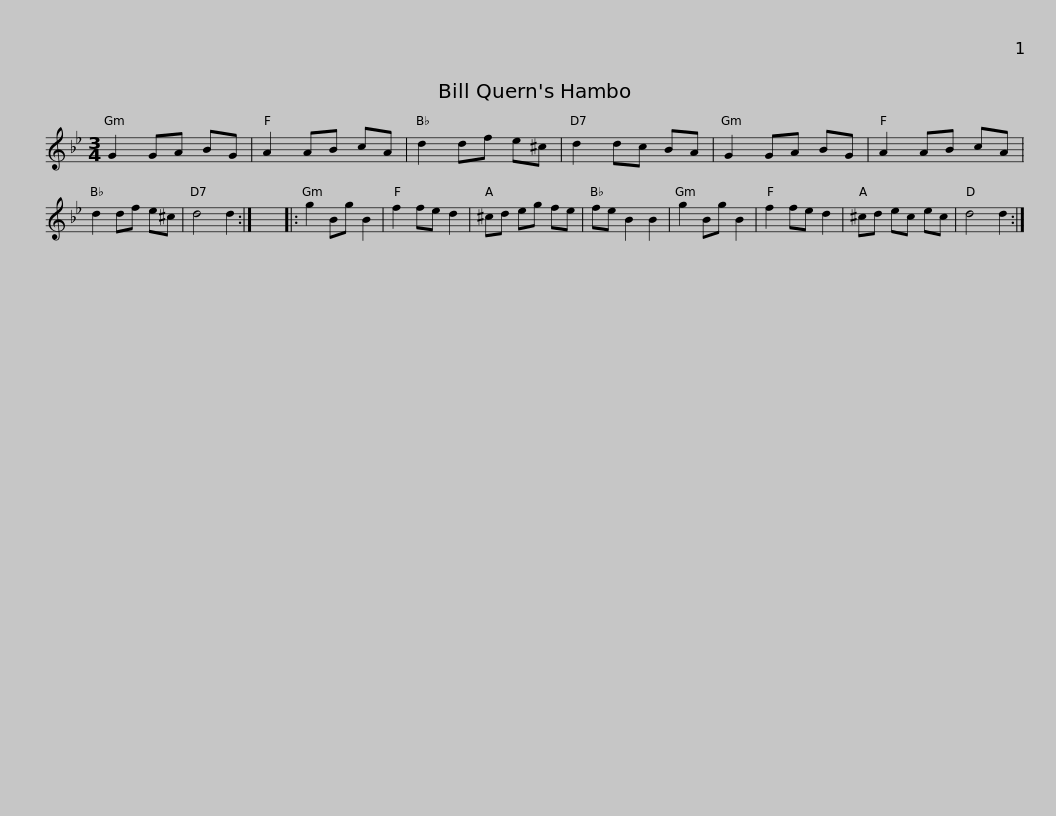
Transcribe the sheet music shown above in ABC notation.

X:1
L:1/8
M:3/4
I:linebreak $
K:Gmin
V:1 treble
V:1
 G2 GA BG | A2 AB cA | d2 df e^c | d2 dc BA | G2 GA BG | %5
 A2 AB cA | d2 df e^c | d4 d2 :| x6 |:$ g2 Bg B2 | %10
 f2 fe d2 | ^cd eg fe | fe B2 B2 | g2 Bg B2 | f2 fe d2 | %15
 ^cd ec ec | d4 d2 :| %17
